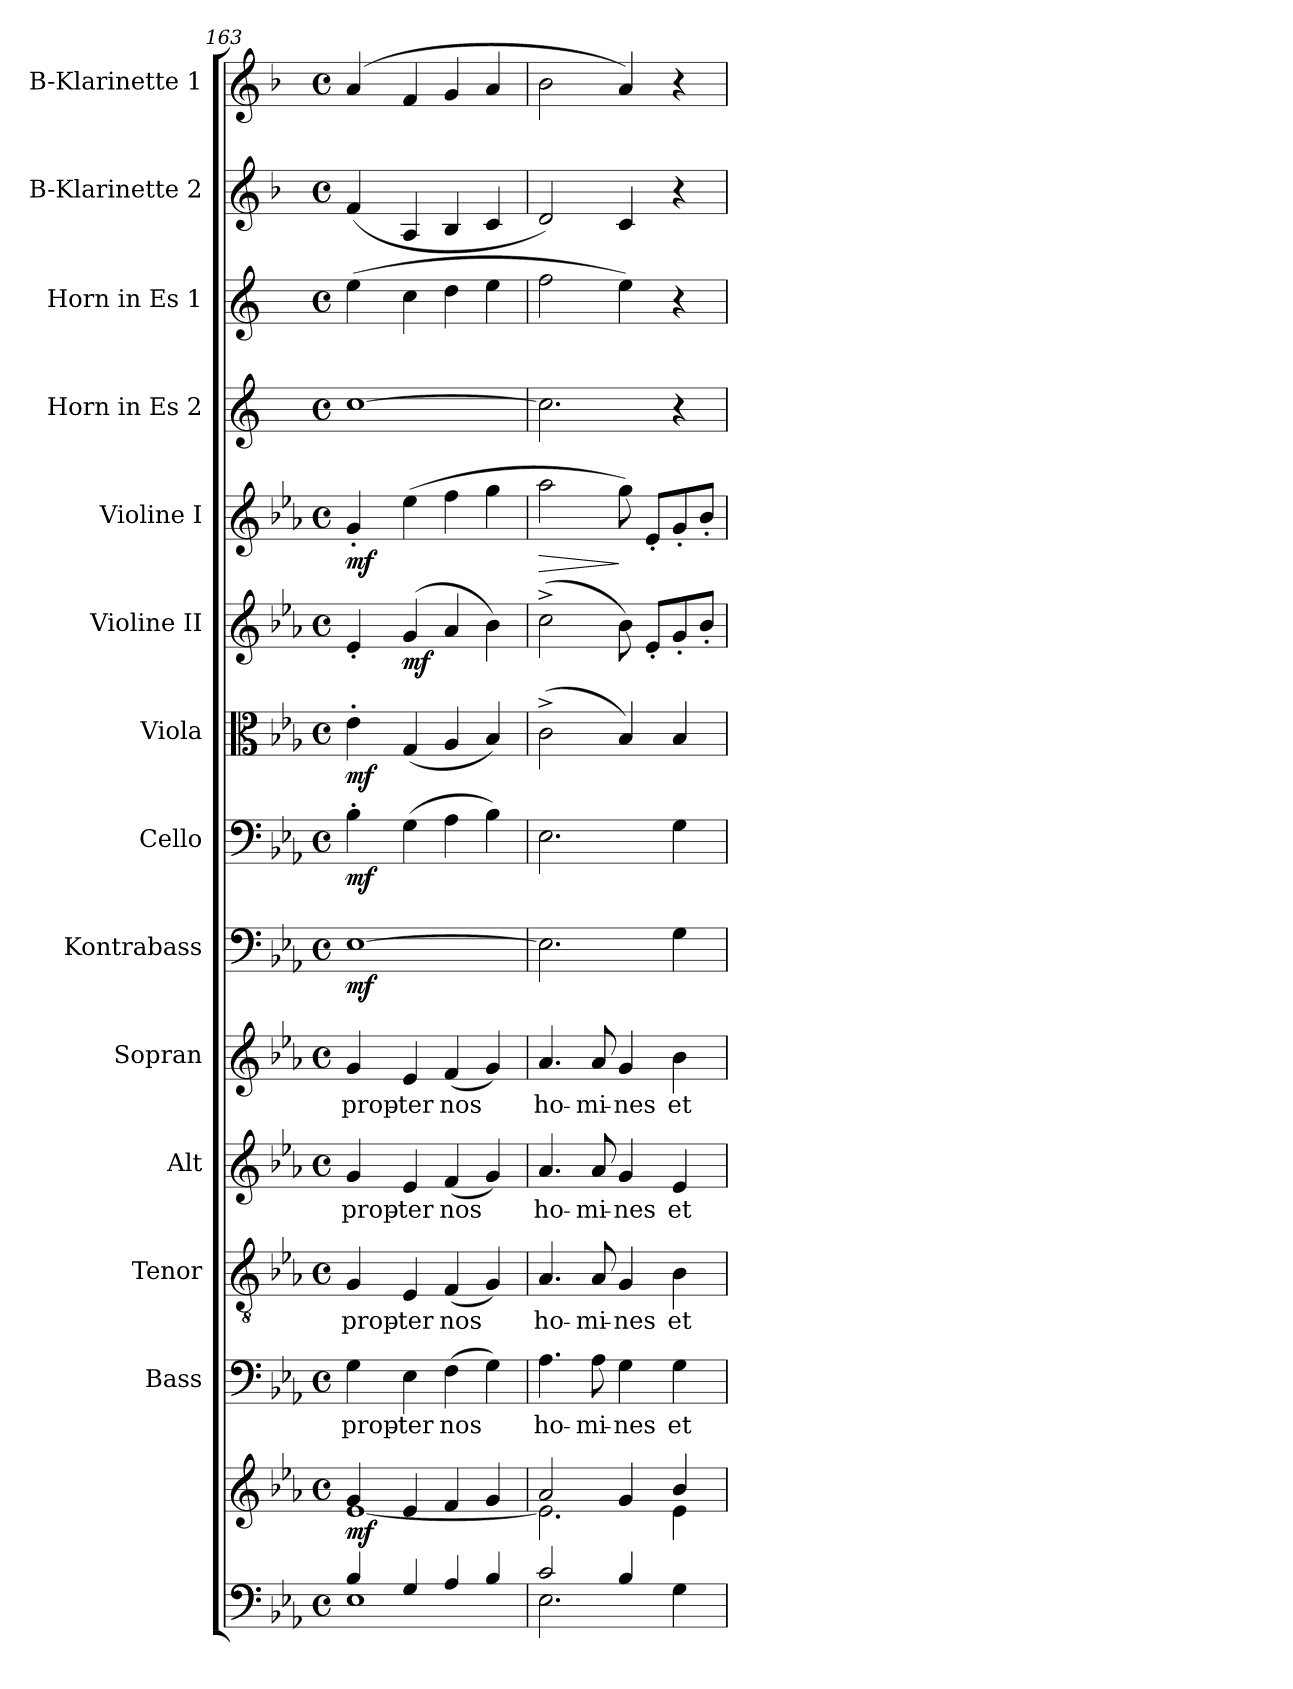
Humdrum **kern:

**kern	**kern	**dynam	**kern	**text	**kern	**text	**kern	**text	**kern	**text	**kern	**dynam	**kern	**dynam	**kern	**dynam	**kern	**dynam	**kern	**dynam	**kern	**kern	**kern	**kern
*part14	*part14	*part14	*part13	*part13	*part12	*part12	*part11	*part11	*part10	*part10	*part9	*part9	*part8	*part8	*part7	*part7	*part6	*part6	*part5	*part5	*part4	*part3	*part2	*part1
*staff15	*staff14	*staff14/15	*staff13	*staff13	*staff12	*staff12	*staff11	*staff11	*staff10	*staff10	*staff9	*staff9	*staff8	*staff8	*staff7	*staff7	*staff6	*staff6	*staff5	*staff5	*staff4	*staff3	*staff2	*staff1
*	*	*	*I"Bass	*	*I"Tenor	*	*I"Alt	*	*I"Sopran	*	*I"Kontrabass	*	*I"Cello	*	*I"Viola	*	*I"Violine II	*	*I"Violine I	*	*I"Horn in Es 2	*I"Horn in Es 1	*I"B-Klarinette 2	*I"B-Klarinette 1
*	*	*	*I'B.	*	*I'T.	*	*I'A.	*	*I'S.	*	*I'Kb.	*	*	*	*I'Vla.	*	*I'Vl. II	*	*I'Vl. I	*	*I'Hrn. 2	*I'Hrn. 1	*I'Kl. 2	*I'Kl. 1
*clefF4	*clefG2	*	*clefF4	*	*clefGv2	*	*clefG2	*	*clefG2	*	*clefF4	*	*clefF4	*	*clefC3	*	*clefG2	*	*clefG2	*	*clefG2	*clefG2	*clefG2	*clefG2
*	*	*	*	*	*	*	*	*	*	*	*ITrd7c12	*	*	*	*	*	*	*	*	*	*ITrd5c9	*ITrd5c9	*ITrd1c2	*ITrd1c2
*k[b-e-a-]	*k[b-e-a-]	*	*k[b-e-a-]	*	*k[b-e-a-]	*	*k[b-e-a-]	*	*k[b-e-a-]	*	*k[b-e-a-]	*	*k[b-e-a-]	*	*k[b-e-a-]	*	*k[b-e-a-]	*	*k[b-e-a-]	*	*k[b-e-a-]	*k[b-e-a-]	*k[b-e-a-]	*k[b-e-a-]
*E-:	*E-:	*	*E-:	*	*E-:	*	*E-:	*	*E-:	*	*E-:	*	*E-:	*	*E-:	*	*E-:	*	*E-:	*	*E-:	*E-:	*E-:	*E-:
*M4/4	*M4/4	*	*M4/4	*	*M4/4	*	*M4/4	*	*M4/4	*	*M4/4	*	*M4/4	*	*M4/4	*	*M4/4	*	*M4/4	*	*M4/4	*M4/4	*M4/4	*M4/4
*met(c)	*met(c)	*	*met(c)	*	*met(c)	*	*met(c)	*	*met(c)	*	*met(c)	*	*met(c)	*	*met(c)	*	*met(c)	*	*met(c)	*	*met(c)	*met(c)	*met(c)	*met(c)
=163	=163	=163	=163	=163	=163	=163	=163	=163	=163	=163	=163	=163	=163	=163	=163	=163	=163	=163	=163	=163	=163	=163	=163	=163
*^	*^	*	*	*	*	*	*	*	*	*	*	*	*	*	*	*	*	*	*	*	*	*	*	*
!	!	!	!	!LO:DY:b	!	!LO:LY:b	!	!LO:LY:b	!	!LO:LY:b	!	!LO:LY:b	!	!LO:DY:b	!	!LO:DY:b	!	!LO:DY:b	!	!	!	!LO:DY:b	!	!	!	!
4B-/	1E-	4g/	[<1e-	mf	4G\	prop-	4G/	prop-	4g/	prop-	4g/	prop-	[1EE-	mf	4B-'>\	mf	4e-'>\	mf	4e-'</	.	4g'</	mf	[1e-	(>4g\	(<4e-/	(4g/
!	!	!	!	!	!	!LO:LY:b	!	!LO:LY:b	!	!LO:LY:b	!	!LO:LY:b	!	!	!	!	!	!	!	!LO:DY:b	!	!	!	!	!	!
4G/	.	4e-/	.	.	4E-\	-ter	4E-/	-ter	4e-/	-ter	4e-/	-ter	.	.	(>4G\	.	(<4G/	.	(4g/	mf	(>4ee-\	.	.	4e-\	4G/	4e-/
!	!	!	!	!	!	!LO:LY:b	!	!LO:LY:b	!	!LO:LY:b	!	!LO:LY:b	!	!	!	!	!	!	!	!	!	!	!	!	!	!
4A-/	.	4f/	.	.	(>4F\	nos	(<4F/	nos	(<4f/	nos	(<4f/	nos	.	.	4A-\	.	4A-/	.	4a-/	.	4ff\	.	.	4f\	4A-/	4f/
4B-/	.	4g/	.	.	4G\)	.	4G/)	.	4g/)	.	4g/)	.	.	.	4B-\)	.	4B-/)	.	4b-\)	.	4gg\	.	.	4g\	4B-/	4g/
=164	=164	=164	=164	=164	=164	=164	=164	=164	=164	=164	=164	=164	=164	=164	=164	=164	=164	=164	=164	=164	=164	=164	=164	=164	=164	=164
!	!	!	!	!	!	!LO:LY:b	!	!LO:LY:b	!	!LO:LY:b	!	!LO:LY:b	!	!	!	!	!	!	!	!	!	!LO:HP:b	!	!	!	!
2c/	2.E-\	2a-/	2.e-\]	.	4.A-\	ho-	4.A-/	ho-	4.a-/	ho-	4.a-/	ho-	2.EE-\]	.	2.E-\	.	(>2c^>\	.	(>2cc^>\	.	2aa-\	>	2.e-\]	2a-\	2c/)	2a-\
!	!	!	!	!	!	!LO:LY:b	!	!LO:LY:b	!	!LO:LY:b	!	!LO:LY:b	!	!	!	!	!	!	!	!	!	!	!	!	!	!
.	.	.	.	.	8A-\	-mi-	8A-/	-mi-	8a-/	-mi-	8a-/	-mi-	.	.	.	.	.	.	.	.	.	.	.	.	.	.
!	!	!	!	!	!	!LO:LY:b	!	!LO:LY:b	!	!LO:LY:b	!	!LO:LY:b	!	!	!	!	!	!	!	!	!	!	!	!	!	!
4B-/	.	4g/	.	.	4G\	-nes	4G/	-nes	4g/	-nes	4g/	-nes	.	.	.	.	4B-/)	.	8b-\)	.	8gg\)	]	.	4g\)	4B-/	4g/)
.	.	.	.	.	.	.	.	.	.	.	.	.	.	.	.	.	.	.	8e-'</L	.	8e-'</L	.	.	.	.	.
!	!	!	!	!	!	!LO:LY:b	!	!LO:LY:b	!	!LO:LY:b	!	!LO:LY:b	!	!	!	!	!	!	!	!	!	!	!	!	!	!
4ryy	4G\	4b-/	4e-\	.	4G\	et	4B-\	et	4e-/	et	4b-\	et	4GG\	.	4G\	.	4B-/	.	8g'</	.	8g'</	.	4r	4r	4r	4r
.	.	.	.	.	.	.	.	.	.	.	.	.	.	.	.	.	.	.	8b-'</J	.	8b-'</J	.	.	.	.	.
*v	*v	*	*	*	*	*	*	*	*	*	*	*	*	*	*	*	*	*	*	*	*	*	*	*	*	*
*	*v	*v	*	*	*	*	*	*	*	*	*	*	*	*	*	*	*	*	*	*	*	*	*	*	*
=	=	=	=	=	=	=	=	=	=	=	=	=	=	=	=	=	=	=	=	=	=	=	=	=
*-	*-	*-	*-	*-	*-	*-	*-	*-	*-	*-	*-	*-	*-	*-	*-	*-	*-	*-	*-	*-	*-	*-	*-	*-
